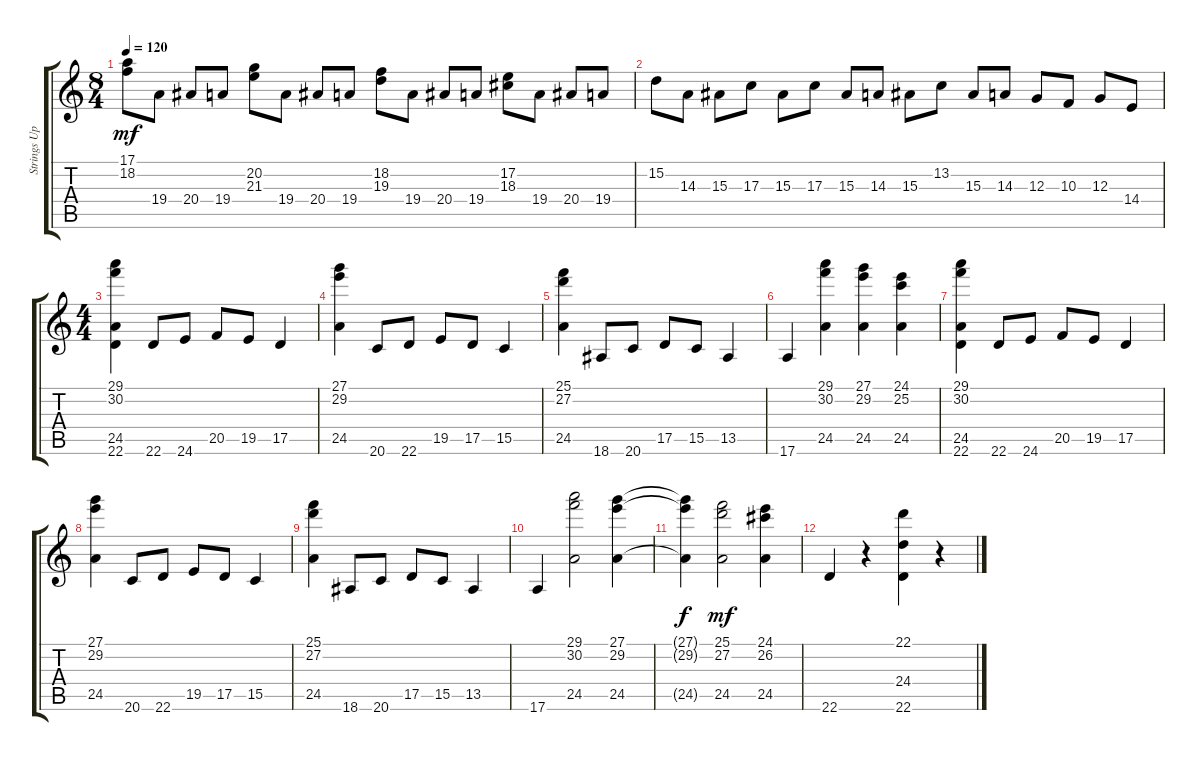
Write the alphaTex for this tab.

\track ("Strings Upper" "Strings Up") {instrument stringensemble1}
\staff {score tabs}
\tuning (E4 B3 G3 D3 A2 E2) {hide}
\ts (8 4)
\tempo 120
\clef g2
\ks c
(17.1 18.2).8{dy mf} 19.4.8 20.4.8 19.4.8 (20.2 21.3).8 19.4.8 20.4.8 19.4.8 (18.2 19.3).8 19.4.8 20.4.8 19.4.8 (17.2 18.3).8 19.4.8 20.4.8 19.4.8 |
15.2.8 14.3.8 15.3.8 17.3.8 15.3.8 17.3.8 15.3.8 14.3.8 15.3.8 13.2.8 15.3.8 14.3.8 12.3.8 10.3.8 12.3.8 14.4.8 |
\ts (4 4)
(29.1 30.2 24.5 22.6).4 22.6.8 24.6.8 20.5.8 19.5.8 17.5.4 |
(27.1 29.2 24.5).4 20.6.8 22.6.8 19.5.8 17.5.8 15.5.4 |
(25.1 27.2 24.5).4 18.6.8 20.6.8 17.5.8 15.5.8 13.5.4 |
17.6.4 (29.1 30.2 24.5).4 (27.1 29.2 24.5).4 (24.1 25.2 24.5).4 |
(29.1 30.2 24.5 22.6).4 22.6.8 24.6.8 20.5.8 19.5.8 17.5.4 |
(27.1 29.2 24.5).4 20.6.8 22.6.8 19.5.8 17.5.8 15.5.4 |
(25.1 27.2 24.5).4 18.6.8 20.6.8 17.5.8 15.5.8 13.5.4 |
17.6.4 (29.1 30.2 24.5).2 (27.1 29.2 24.5).4 |
(27.1{t} 29.2{t} 24.5{t}).4{dy f} (25.1 27.2 24.5).2{dy mf} (24.1 26.2 24.5).4 |
22.6.4 r.4 (22.1 24.4 22.6).4 r.4
